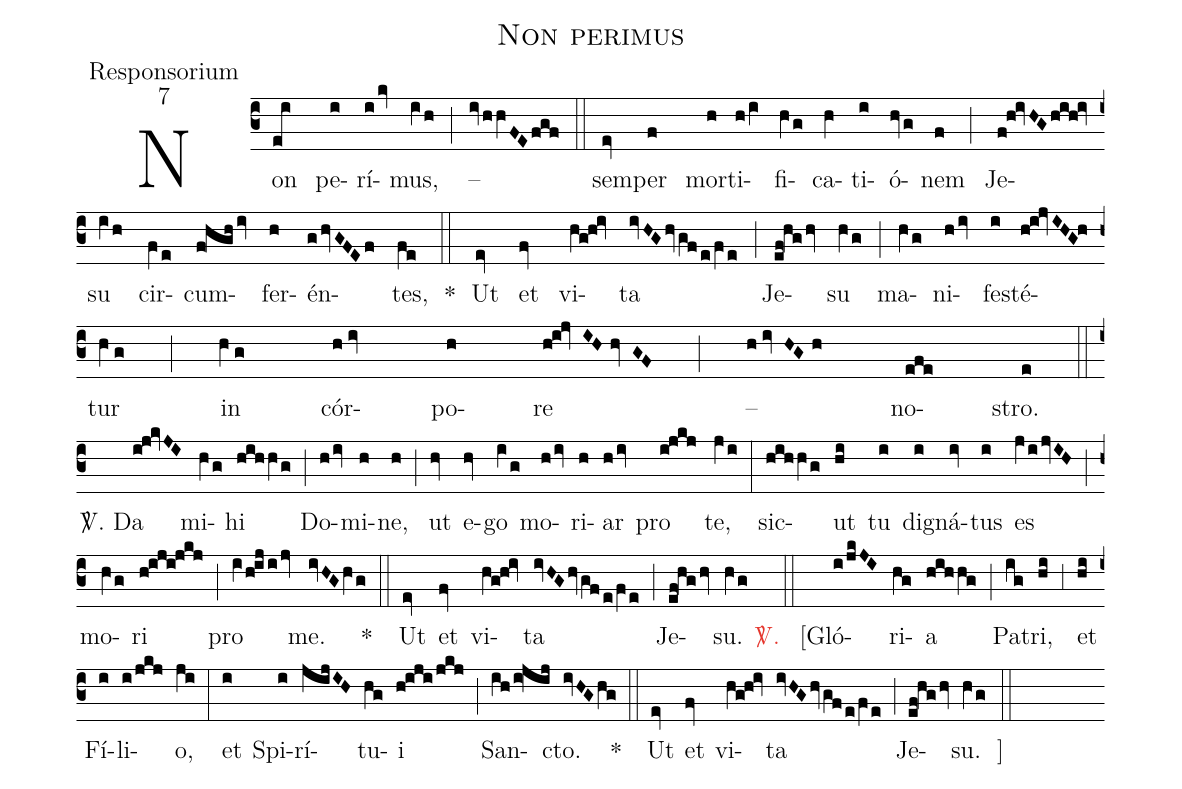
name:Non perimus;
office-part:Responsorium;
mode:7;
%%
(c3)Non(e@i) pe(i)rí(ikv)mus,(iVh) (;) –(ivh/hVFEfgf) (::) sem(ev)per(f) mor(h)ti(hiV)fi(hVg)ca(hV)ti(i)ó(hvg)nem(f) (;) Je(f!h!ivHG/hih!iv)su(iVh) cir(fVe)cum(f!hghiv)fer(h)én(ghvGFEf)tes,(fe) *(::) Ut(ev) et(fv) vi(hV!g!h!iv)ta(ivHG/hvgfefVe) (;) Je(ef!hghv)su(hVg) (;) ma(hVg)ni(hiv)fes(i)té(h!i!jvIHG!h)tur(hVg) (;) in(hVg) cór(hiv)po(h)re(h!i!jvIHhvGF) (;) –(hivHGh) no(efe)stro.(e) (::z)  <sp>V/</sp>. Da(i!j!kvJI) mi(hVg)hi(hihhVg) (;) Do(hiv)mi(h)ne,(h) (;) ut(hv) e-(hv)go(iVg) mo(hiv)ri(h)ar(hiv) pro(i!jkj) te,(jVi) (:) sic(hihhVg)ut(hi) tu(i) dig(i)ná(iv)tus(i) es(jVijvIH) (;) mo(hVg)ri(h!iji!j!k!j) (;) pro(iVhijijv) me.(ivHGhVg) *(::) Ut(ev) et(fv) vi(hV!g!h!iv)ta(ivHG/hvgfefVe) (;) Je(ef!hghv)su.(hVg) <c><sp>V/</sp>.</c> (::)  <sp>[</sp>Gló(i/jkJI)ri(hg)a(hih/hg) (;) Pa(ig)tri,(hi) (,3) et(hi) Fí(i)li(i/jkj)o,(ji) (:) et(i) Spi(i)rí(jijIH)tu(hg)i(h!iji/jkj) (;) San(ih/i!jij)cto.(ivHGhg) *(::) Ut(ev) et(fv) vi(hV!g!h!iv)ta(ivHG/hvgfefVe) (;) Je(ef!hghv)su.(hVg) <sp>]</sp> (::)
